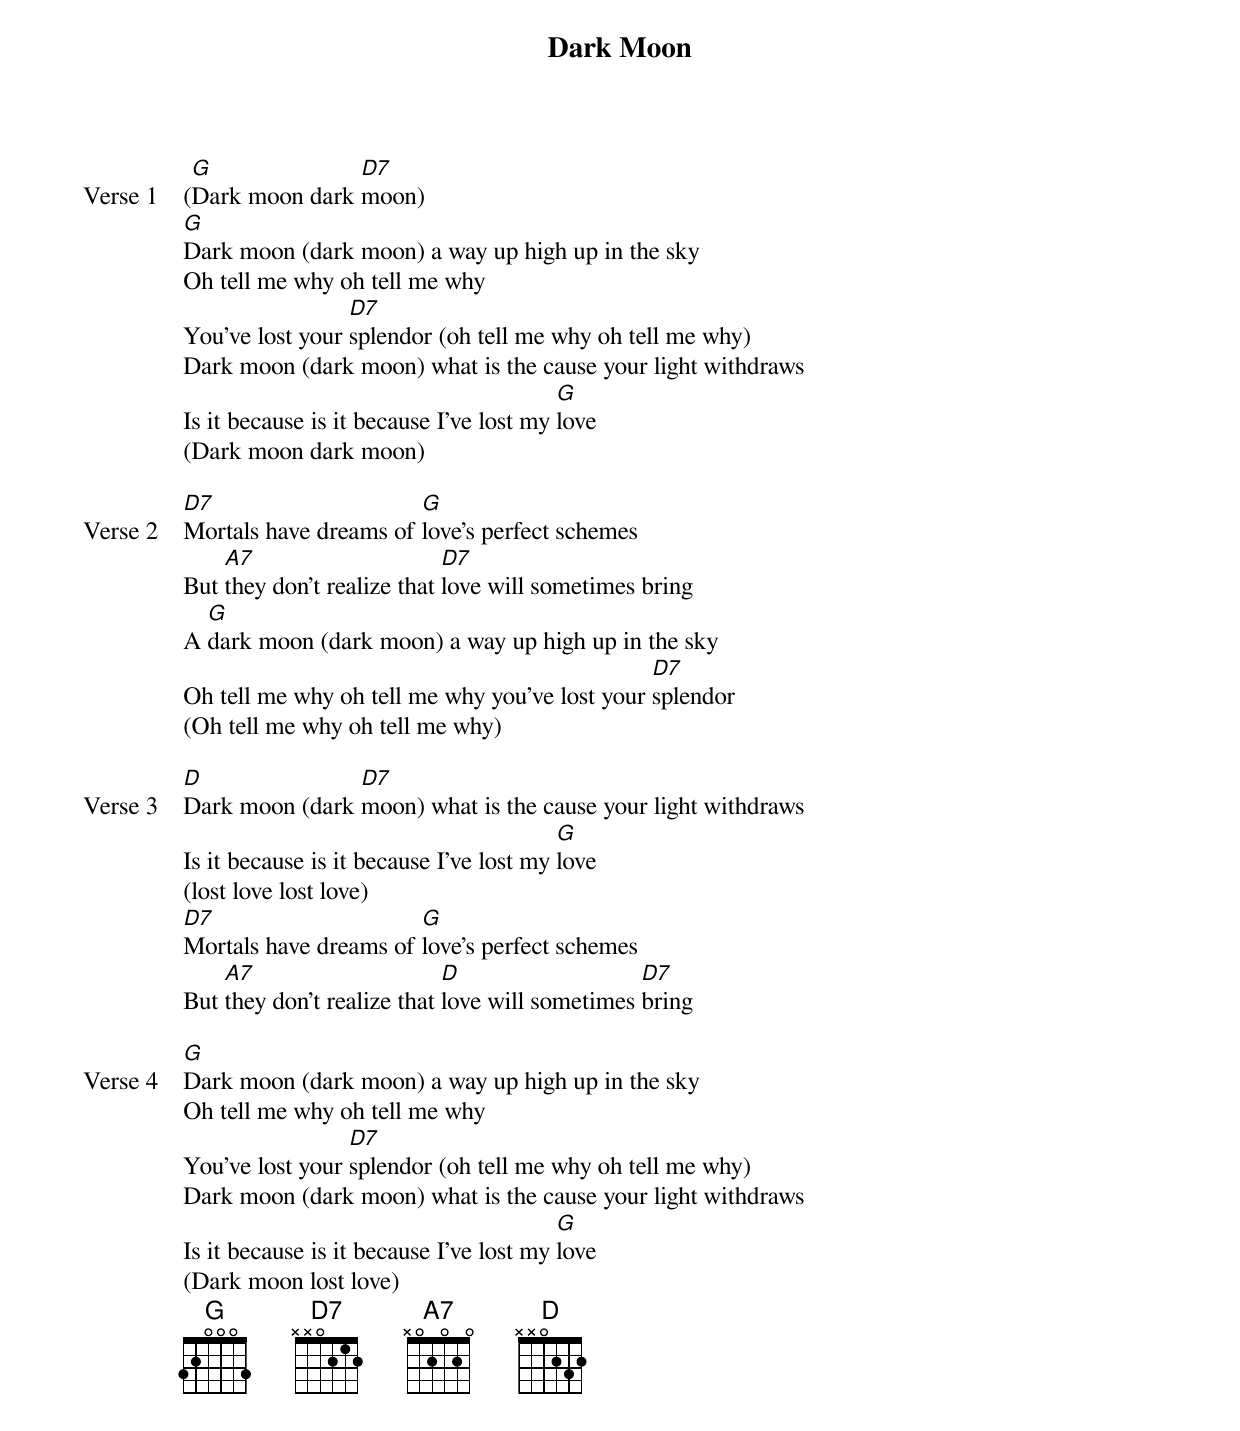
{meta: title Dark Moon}
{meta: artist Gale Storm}
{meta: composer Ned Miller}
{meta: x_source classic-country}
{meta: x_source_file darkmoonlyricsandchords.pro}
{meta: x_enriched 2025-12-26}

{start_of_verse: Verse 1}
([G]Dark moon dark [D7]moon)
[G]Dark moon (dark moon) a way up high up in the sky
Oh tell me why oh tell me why
You've lost your [D7]splendor (oh tell me why oh tell me why)
Dark moon (dark moon) what is the cause your light withdraws
Is it because is it because I've lost my [G]love
(Dark moon dark moon)
{end_of_verse}

{start_of_verse: Verse 2}
[D7]Mortals have dreams of [G]love's perfect schemes
But [A7]they don't realize that [D7]love will sometimes bring
A [G]dark moon (dark moon) a way up high up in the sky
Oh tell me why oh tell me why you've lost your [D7]splendor
(Oh tell me why oh tell me why)
{end_of_verse}

{start_of_verse: Verse 3}
[D]Dark moon (dark [D7]moon) what is the cause your light withdraws
Is it because is it because I've lost my [G]love
(lost love lost love)
[D7]Mortals have dreams of [G]love's perfect schemes
But [A7]they don't realize that [D]love will sometimes [D7]bring
{end_of_verse}

{start_of_verse: Verse 4}
[G]Dark moon (dark moon) a way up high up in the sky
Oh tell me why oh tell me why
You've lost your [D7]splendor (oh tell me why oh tell me why)
Dark moon (dark moon) what is the cause your light withdraws
Is it because is it because I've lost my [G]love
(Dark moon lost love)
{end_of_verse}
